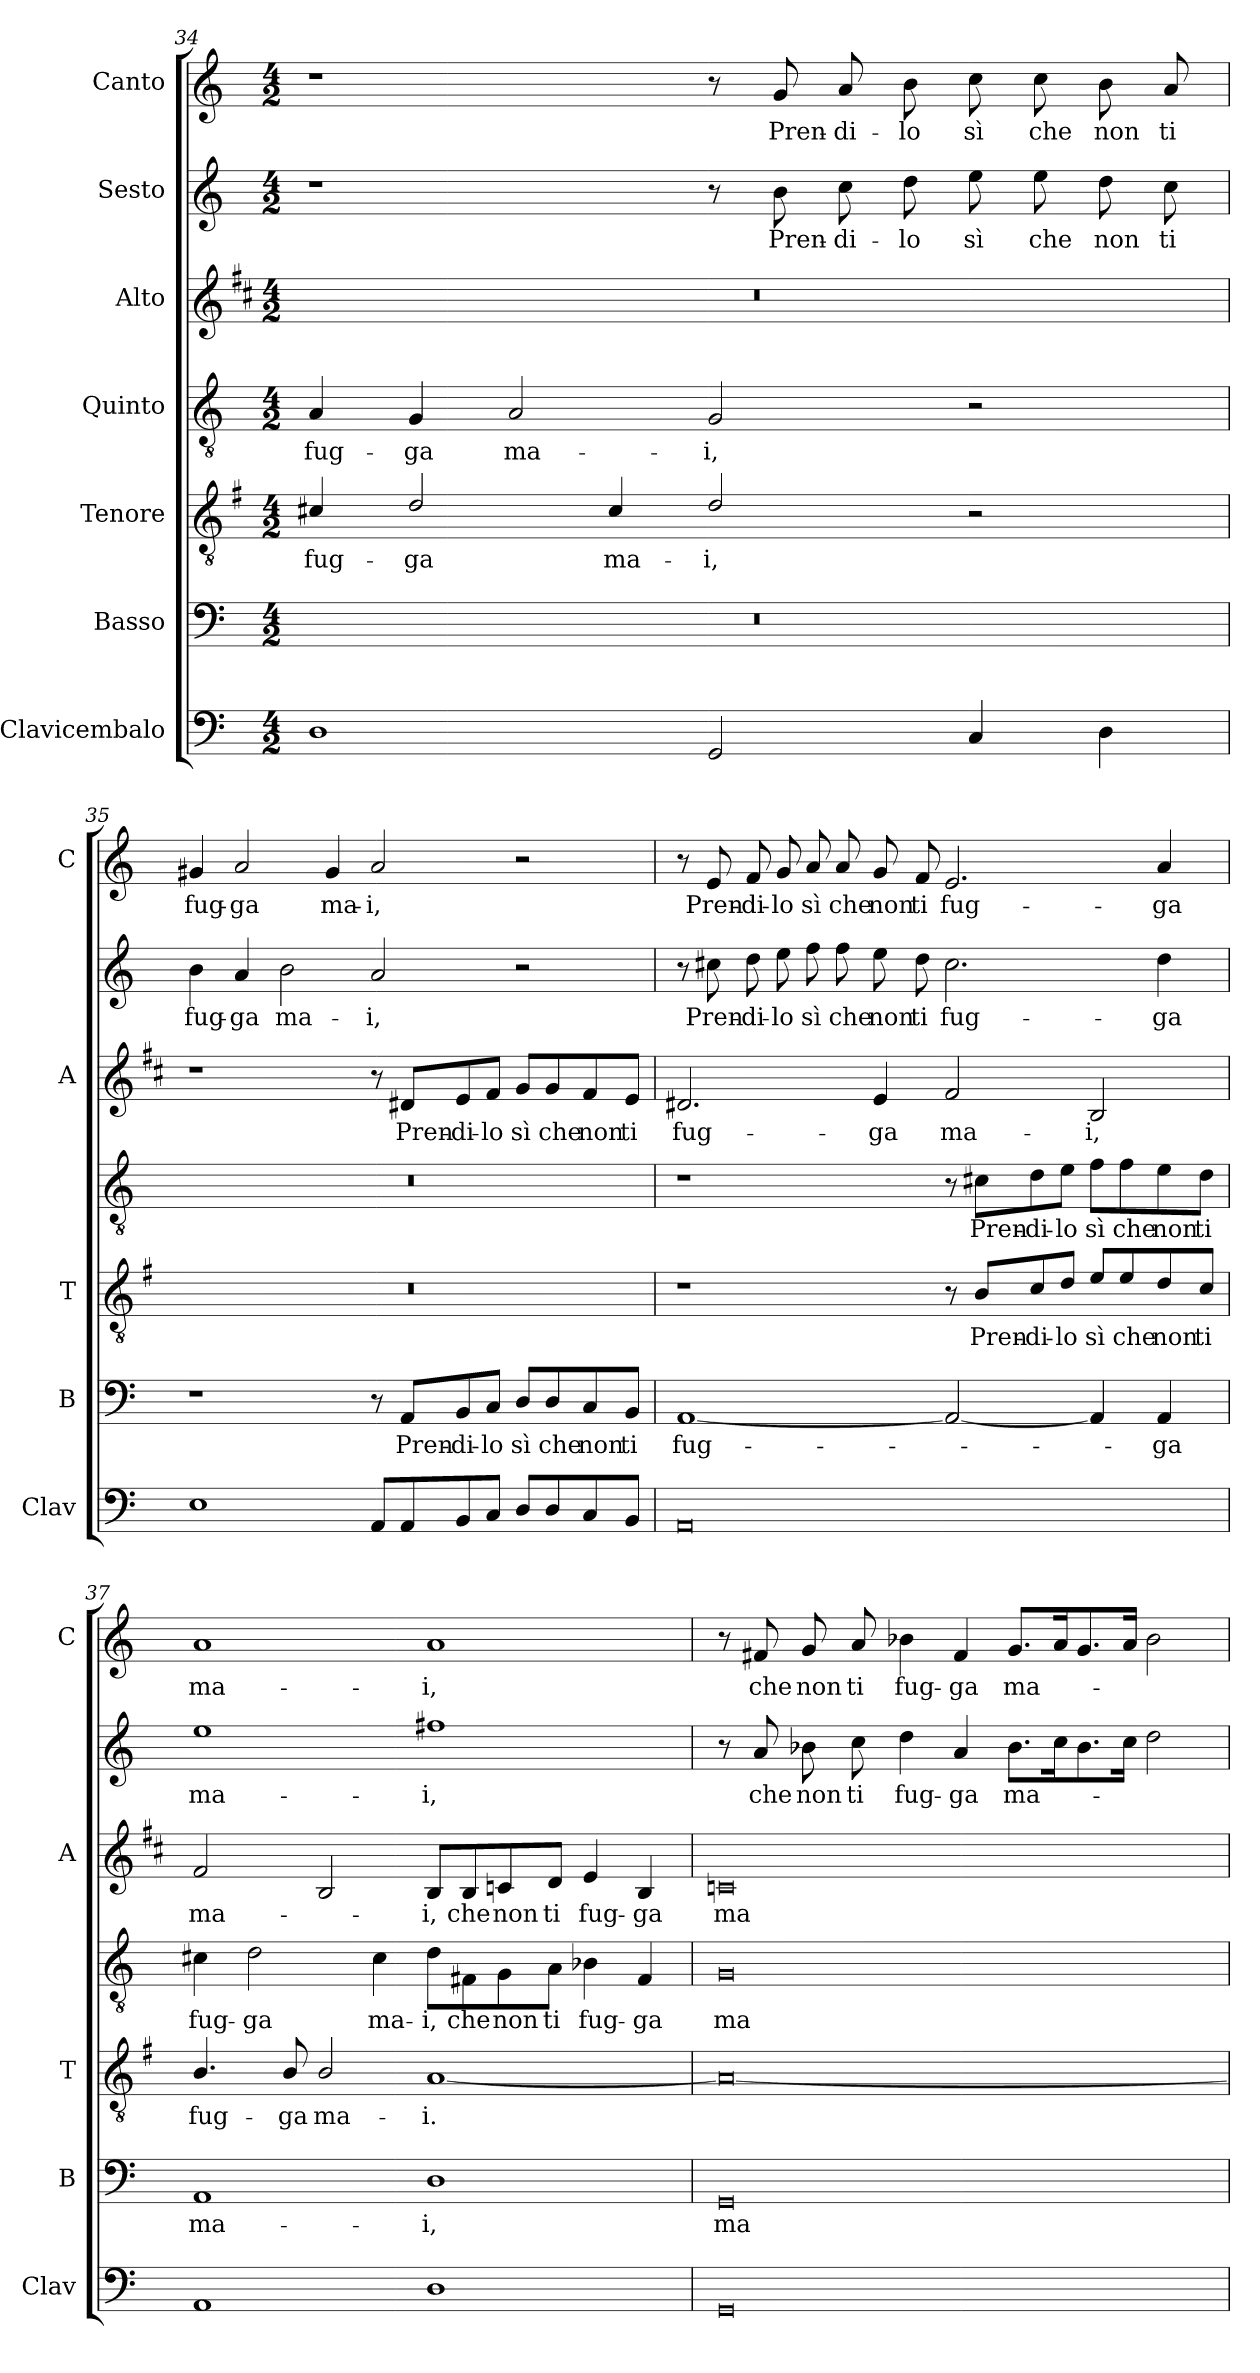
**kern	**kern	**text	**kern	**text	**kern	**text	**kern	**text	**kern	**text	**kern	**text
*part7	*part6	*part6	*part5	*part5	*part4	*part4	*part3	*part3	*part2	*part2	*part1	*part1
*staff7	*staff6	*staff6	*staff5	*staff5	*staff4	*staff4	*staff3	*staff3	*staff2	*staff2	*staff1	*staff1
*I"Clavicembalo	*I"Basso	*	*I"Tenore	*	*I"Quinto	*	*I"Alto	*	*I"Sesto	*	*I"Canto	*
*I'Clav	*I'B	*	*I'T	*	*	*	*I'A	*	*	*	*I'C	*
*clefF4	*clefF4	*	*clefGv2	*	*clefGv2	*	*clefG2	*	*clefG2	*	*clefG2	*
*	*	*	*ITrd4c7	*	*	*	*ITrd1c2	*	*	*	*	*
*k[]	*k[]	*	*k[]	*	*k[]	*	*k[]	*	*k[]	*	*k[]	*
*C:	*C:	*	*C:	*	*C:	*	*C:	*	*C:	*	*C:	*
*M4/2	*M4/2	*	*M4/2	*	*M4/2	*	*M4/2	*	*M4/2	*	*M4/2	*
=34	=34	=34	=34	=34	=34	=34	=34	=34	=34	=34	=34	=34
!	!	!	!	!LO:LY:b	!	!LO:LY:b	!	!	!	!	!	!
1D	0r	.	4F#X/	fug-	4A/	fug-	0r	.	1r	.	1r	.
!	!	!	!	!LO:LY:b	!	!LO:LY:b	!	!	!	!	!	!
.	.	.	2G/	-ga	4G/	-ga	.	.	.	.	.	.
!	!	!	!	!	!	!LO:LY:b	!	!	!	!	!	!
.	.	.	.	.	2A/	ma-	.	.	.	.	.	.
!	!	!	!	!LO:LY:b	!	!	!	!	!	!	!	!
.	.	.	4F#/	ma-	.	.	.	.	.	.	.	.
!	!	!	!	!LO:LY:b	!	!LO:LY:b	!	!	!	!	!	!
2GG/	.	.	2G/	-i,	2G/	-i,	.	.	8r	.	8r	.
!	!	!	!	!	!	!	!	!	!	!LO:LY:b	!	!LO:LY:b
.	.	.	.	.	.	.	.	.	8b\	Pren-	8g/	Pren-
!	!	!	!	!	!	!	!	!	!	!LO:LY:b	!	!LO:LY:b
.	.	.	.	.	.	.	.	.	8cc\	-di-	8a/	-di-
!	!	!	!	!	!	!	!	!	!	!LO:LY:b	!	!LO:LY:b
.	.	.	.	.	.	.	.	.	8dd\	-lo	8b\	-lo
!	!	!	!	!	!	!	!	!	!	!LO:LY:b	!	!LO:LY:b
4C/	.	.	2r	.	2r	.	.	.	8ee\	sì	8cc\	sì
!	!	!	!	!	!	!	!	!	!	!LO:LY:b	!	!LO:LY:b
.	.	.	.	.	.	.	.	.	8ee\	che	8cc\	che
!	!	!	!	!	!	!	!	!	!	!LO:LY:b	!	!LO:LY:b
4D\	.	.	.	.	.	.	.	.	8dd\	non	8b\	non
!	!	!	!	!	!	!	!	!	!	!LO:LY:b	!	!LO:LY:b
.	.	.	.	.	.	.	.	.	8cc\	ti	8a/	ti
!!LO:LB:g=z
=35	=35	=35	=35	=35	=35	=35	=35	=35	=35	=35	=35	=35
!	!	!	!	!	!	!	!	!	!	!LO:LY:b	!	!LO:LY:b
1E	1r	.	0r	.	0r	.	1r	.	4b\	fug-	4g#X/	fug-
!	!	!	!	!	!	!	!	!	!	!LO:LY:b	!	!LO:LY:b
.	.	.	.	.	.	.	.	.	4a/	-ga	2a/	-ga
!	!	!	!	!	!	!	!	!	!	!LO:LY:b	!	!
.	.	.	.	.	.	.	.	.	2b\	ma-	.	.
!	!	!	!	!	!	!	!	!	!	!	!	!LO:LY:b
.	.	.	.	.	.	.	.	.	.	.	4g#/	ma-
!	!	!	!	!	!	!	!	!	!	!LO:LY:b	!	!LO:LY:b
8AA/L	8r	.	.	.	.	.	8r	.	2a/	-i,	2a/	-i,
!	!	!LO:LY:b	!	!	!	!	!	!LO:LY:b	!	!	!	!
8AA/	8AA/L	Pren-	.	.	.	.	8c#X/L	Pren-	.	.	.	.
!	!	!LO:LY:b	!	!	!	!	!	!LO:LY:b	!	!	!	!
8BB/	8BB/	-di-	.	.	.	.	8d/	-di-	.	.	.	.
!	!	!LO:LY:b	!	!	!	!	!	!LO:LY:b	!	!	!	!
8C/J	8C/J	-lo	.	.	.	.	8e/J	-lo	.	.	.	.
!	!	!LO:LY:b	!	!	!	!	!	!LO:LY:b	!	!	!	!
8D/L	8D/L	sì	.	.	.	.	8f/L	sì	2r	.	2r	.
!	!	!LO:LY:b	!	!	!	!	!	!LO:LY:b	!	!	!	!
8D/	8D/	che	.	.	.	.	8f/	che	.	.	.	.
!	!	!LO:LY:b	!	!	!	!	!	!LO:LY:b	!	!	!	!
8C/	8C/	non	.	.	.	.	8e/	non	.	.	.	.
!	!	!LO:LY:b	!	!	!	!	!	!LO:LY:b	!	!	!	!
8BB/J	8BB/J	ti	.	.	.	.	8d/J	ti	.	.	.	.
=36	=36	=36	=36	=36	=36	=36	=36	=36	=36	=36	=36	=36
!	!	!LO:LY:b	!	!	!	!	!	!LO:LY:b	!	!	!	!
0AA	[1AA	fug-	1r	.	1r	.	2.c#X/	fug-	8r	.	8r	.
!	!	!	!	!	!	!	!	!	!	!LO:LY:b	!	!LO:LY:b
.	.	.	.	.	.	.	.	.	8cc#X\	Pren-	8e/	Pren-
!	!	!	!	!	!	!	!	!	!	!LO:LY:b	!	!LO:LY:b
.	.	.	.	.	.	.	.	.	8dd\	-di-	8f/	-di-
!	!	!	!	!	!	!	!	!	!	!LO:LY:b	!	!LO:LY:b
.	.	.	.	.	.	.	.	.	8ee\	-lo	8g/	-lo
!	!	!	!	!	!	!	!	!	!	!LO:LY:b	!	!LO:LY:b
.	.	.	.	.	.	.	.	.	8ff\	sì	8a/	sì
!	!	!	!	!	!	!	!	!	!	!LO:LY:b	!	!LO:LY:b
.	.	.	.	.	.	.	.	.	8ff\	che	8a/	che
!	!	!	!	!	!	!	!	!LO:LY:b	!	!LO:LY:b	!	!LO:LY:b
.	.	.	.	.	.	.	4d/	-ga	8ee\	non	8g/	non
!	!	!	!	!	!	!	!	!	!	!LO:LY:b	!	!LO:LY:b
.	.	.	.	.	.	.	.	.	8dd\	ti	8f/	ti
!	!	!	!	!	!	!	!	!LO:LY:b	!	!LO:LY:b	!	!LO:LY:b
.	2AA/_	.	8r	.	8r	.	2e/	ma-	2.cc#\	fug-	2.e/	fug-
!	!	!	!	!LO:LY:b	!	!LO:LY:b	!	!	!	!	!	!
.	.	.	8E/L	Pren-	8c#X\L	Pren-	.	.	.	.	.	.
!	!	!	!	!LO:LY:b	!	!LO:LY:b	!	!	!	!	!	!
.	.	.	8F/	-di-	8d\	-di-	.	.	.	.	.	.
!	!	!	!	!LO:LY:b	!	!LO:LY:b	!	!	!	!	!	!
.	.	.	8G/J	-lo	8e\J	-lo	.	.	.	.	.	.
!	!	!	!	!LO:LY:b	!	!LO:LY:b	!	!LO:LY:b	!	!	!	!
.	4AA/]	.	8A/L	sì	8f\L	sì	2A/	-i,	.	.	.	.
!	!	!	!	!LO:LY:b	!	!LO:LY:b	!	!	!	!	!	!
.	.	.	8A/	che	8f\	che	.	.	.	.	.	.
!	!	!LO:LY:b	!	!LO:LY:b	!	!LO:LY:b	!	!	!	!LO:LY:b	!	!LO:LY:b
.	4AA/	-ga	8G/	non	8e\	non	.	.	4dd\	-ga	4a/	-ga
!	!	!	!	!LO:LY:b	!	!LO:LY:b	!	!	!	!	!	!
.	.	.	8F/J	ti	8d\J	ti	.	.	.	.	.	.
!!LO:PB:g=z
=37	=37	=37	=37	=37	=37	=37	=37	=37	=37	=37	=37	=37
!	!	!LO:LY:b	!	!LO:LY:b	!	!LO:LY:b	!	!LO:LY:b	!	!LO:LY:b	!	!LO:LY:b
1AA	1AA	ma-	4.E/	fug-	4c#X\	fug-	2e/	ma-	1ee	ma-	1a	ma-
!	!	!	!	!	!	!LO:LY:b	!	!	!	!	!	!
.	.	.	.	.	2d\	-ga	.	.	.	.	.	.
!	!	!	!	!LO:LY:b	!	!	!	!	!	!	!	!
.	.	.	8E/	-ga	.	.	.	.	.	.	.	.
!	!	!	!	!LO:LY:b	!	!	!	!	!	!	!	!
.	.	.	2E/	ma-	.	.	2A/	.	.	.	.	.
!	!	!	!	!	!	!LO:LY:b	!	!	!	!	!	!
.	.	.	.	.	4c#\	ma-	.	.	.	.	.	.
!	!	!LO:LY:b	!	!LO:LY:b	!	!LO:LY:b	!	!LO:LY:b	!	!LO:LY:b	!	!LO:LY:b
1D	1D	-i,	[1D	-i.	8d\L	-i,	8A/L	-i,	1ff#X	-i,	1a	-i,
!	!	!	!	!	!	!LO:LY:b	!	!LO:LY:b	!	!	!	!
.	.	.	.	.	8F#X\	che	8A/	che	.	.	.	.
!	!	!	!	!	!	!LO:LY:b	!	!LO:LY:b	!	!	!	!
.	.	.	.	.	8G\	non	8B-X/	non	.	.	.	.
!	!	!	!	!	!	!LO:LY:b	!	!LO:LY:b	!	!	!	!
.	.	.	.	.	8A\J	ti	8c/J	ti	.	.	.	.
!	!	!	!	!	!	!LO:LY:b	!	!LO:LY:b	!	!	!	!
.	.	.	.	.	4B-X\	fug-	4d/	fug-	.	.	.	.
!	!	!	!	!	!	!LO:LY:b	!	!LO:LY:b	!	!	!	!
.	.	.	.	.	4F#/	-ga	4A/	-ga	.	.	.	.
=38	=38	=38	=38	=38	=38	=38	=38	=38	=38	=38	=38	=38
!	!	!LO:LY:b	!	!	!	!LO:LY:b	!	!LO:LY:b	!	!	!	!
0GG	0GG	ma-	0D_	.	0G	ma-	0B-X	ma-	8r	.	8r	.
!	!	!	!	!	!	!	!	!	!	!LO:LY:b	!	!LO:LY:b
.	.	.	.	.	.	.	.	.	8a/	che	8f#X/	che
!	!	!	!	!	!	!	!	!	!	!LO:LY:b	!	!LO:LY:b
.	.	.	.	.	.	.	.	.	8b-X\	non	8g/	non
!	!	!	!	!	!	!	!	!	!	!LO:LY:b	!	!LO:LY:b
.	.	.	.	.	.	.	.	.	8cc\	ti	8a/	ti
!	!	!	!	!	!	!	!	!	!	!LO:LY:b	!	!LO:LY:b
.	.	.	.	.	.	.	.	.	4dd\	fug-	4b-X\	fug-
!	!	!	!	!	!	!	!	!	!	!LO:LY:b	!	!LO:LY:b
.	.	.	.	.	.	.	.	.	4a/	-ga	4f#/	-ga
!	!	!	!	!	!	!	!	!	!	!LO:LY:b	!	!LO:LY:b
.	.	.	.	.	.	.	.	.	8.b-\L	ma-	8.g/L	ma-
.	.	.	.	.	.	.	.	.	16cc\k	.	16a/k	.
.	.	.	.	.	.	.	.	.	8.b-\	.	8.g/	.
.	.	.	.	.	.	.	.	.	16cc\Jk	.	16a/Jk	.
.	.	.	.	.	.	.	.	.	2dd\	.	2b-\	.
=	=	=	=	=	=	=	=	=	=	=	=	=
*-	*-	*-	*-	*-	*-	*-	*-	*-	*-	*-	*-	*-
